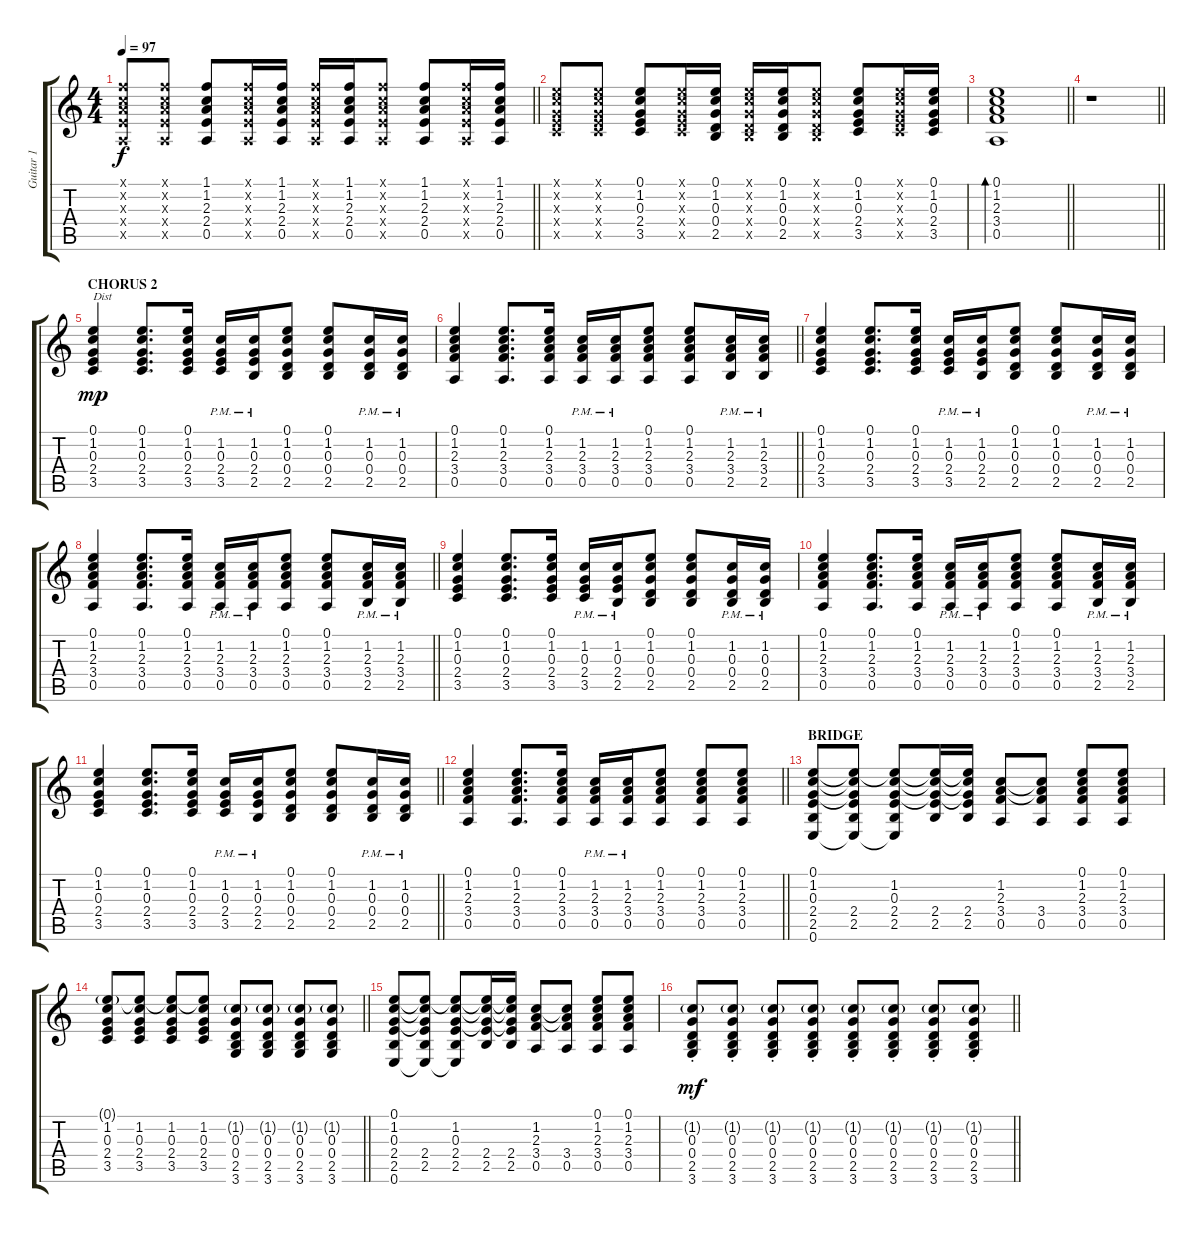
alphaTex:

\track ("Guitar 1" "Guitar 1") {instrument acousticguitarsteel}
\staff {score tabs}
\tuning (E4 B3 G3 D3 A2 E2) {hide}
\ts (4 4)
\tempo 97
\clef g2
\barLineRight lightlight
\ks c
(1.1{x} 1.2{x} 2.3{x} 2.4{x} 0.5{x}).8{dy f} (1.1{x} 1.2{x} 2.3{x} 2.4{x} 0.5{x}).8 (1.1 1.2 2.3 2.4 0.5).8 (1.1{x} 1.2{x} 2.3{x} 2.4{x} 0.5{x}).16 (1.1 1.2 2.3 2.4 0.5).16 (1.1{x} 1.2{x} 2.3{x} 2.4{x} 0.5{x}).16 (1.1 1.2 2.3 2.4 0.5).16 (1.1{x} 1.2{x} 2.3{x} 2.4{x} 0.5{x}).8 (1.1 1.2 2.3 2.4 0.5).8 (1.1{x} 1.2{x} 2.3{x} 2.4{x} 0.5{x}).16 (1.1 1.2 2.3 2.4 0.5).16 |
(0.1{x} 1.2{x} 0.3{x} 2.4{x} 3.5{x}).8 (0.1{x} 1.2{x} 0.3{x} 2.4{x} 3.5{x}).8 (0.1 1.2 0.3 2.4 3.5).8 (0.1{x} 1.2{x} 0.3{x} 2.4{x} 3.5{x}).16 (0.1 1.2 0.3 0.4 2.5).16 (0.1{x} 1.2{x} 0.3{x} 0.4{x} 2.5{x}).16 (0.1 1.2 0.3 0.4 2.5).16 (0.1{x} 1.2{x} 0.3{x} 0.4{x} 2.5{x}).8 (0.1 1.2 0.3 2.4 3.5).8 (0.1{x} 1.2{x} 0.3{x} 2.4{x} 3.5{x}).16 (0.1 1.2 0.3 2.4 3.5).16 |
\barLineRight lightlight
(0.1 1.2 2.3 3.4 0.5).1{bd 120} |
\barLineRight lightlight
r.1 |
\section ("" "CHORUS 2")
(0.1 1.2 0.3 2.4 3.5).4{txt "Dist" dy mp instrument distortionguitar} (0.1 1.2 0.3 2.4 3.5).8{d} (0.1 1.2 0.3 2.4 3.5).16 (1.2{pm} 0.3{pm} 2.4{pm} 3.5{pm}).16 (1.2{pm} 0.3{pm} 2.4{pm} 2.5{pm}).16 (0.1 1.2 0.3 0.4 2.5).8 (0.1 1.2 0.3 0.4 2.5).8 (1.2{pm} 0.3{pm} 0.4{pm} 2.5{pm}).16 (1.2{pm} 0.3{pm} 0.4{pm} 2.5{pm}).16 |
\barLineRight lightlight
(0.1 1.2 2.3 3.4 0.5).4 (0.1 1.2 2.3 3.4 0.5).8{d} (0.1 1.2 2.3 3.4 0.5).16 (1.2{pm} 2.3{pm} 3.4{pm} 0.5{pm}).16 (1.2{pm} 2.3{pm} 3.4{pm} 0.5{pm}).16 (0.1 1.2 2.3 3.4 0.5).8 (0.1 1.2 2.3 3.4 0.5).8 (1.2{pm} 2.3{pm} 3.4{pm} 2.5{pm}).16 (1.2{pm} 2.3{pm} 3.4{pm} 2.5{pm}).16 |
(0.1 1.2 0.3 2.4 3.5).4 (0.1 1.2 0.3 2.4 3.5).8{d} (0.1 1.2 0.3 2.4 3.5).16 (1.2{pm} 0.3{pm} 2.4{pm} 3.5{pm}).16 (1.2{pm} 0.3{pm} 2.4{pm} 2.5{pm}).16 (0.1 1.2 0.3 0.4 2.5).8 (0.1 1.2 0.3 0.4 2.5).8 (1.2{pm} 0.3{pm} 0.4{pm} 2.5{pm}).16 (1.2{pm} 0.3{pm} 0.4{pm} 2.5{pm}).16 |
\barLineRight lightlight
(0.1 1.2 2.3 3.4 0.5).4 (0.1 1.2 2.3 3.4 0.5).8{d} (0.1 1.2 2.3 3.4 0.5).16 (1.2{pm} 2.3{pm} 3.4{pm} 0.5{pm}).16 (1.2{pm} 2.3{pm} 3.4{pm} 0.5{pm}).16 (0.1 1.2 2.3 3.4 0.5).8 (0.1 1.2 2.3 3.4 0.5).8 (1.2{pm} 2.3{pm} 3.4{pm} 2.5{pm}).16 (1.2{pm} 2.3{pm} 3.4{pm} 2.5{pm}).16 |
(0.1 1.2 0.3 2.4 3.5).4 (0.1 1.2 0.3 2.4 3.5).8{d} (0.1 1.2 0.3 2.4 3.5).16 (1.2{pm} 0.3{pm} 2.4{pm} 3.5{pm}).16 (1.2{pm} 0.3{pm} 2.4{pm} 2.5{pm}).16 (0.1 1.2 0.3 0.4 2.5).8 (0.1 1.2 0.3 0.4 2.5).8 (1.2{pm} 0.3{pm} 0.4{pm} 2.5{pm}).16 (1.2{pm} 0.3{pm} 0.4{pm} 2.5{pm}).16 |
(0.1 1.2 2.3 3.4 0.5).4 (0.1 1.2 2.3 3.4 0.5).8{d} (0.1 1.2 2.3 3.4 0.5).16 (1.2{pm} 2.3{pm} 3.4{pm} 0.5{pm}).16 (1.2{pm} 2.3{pm} 3.4{pm} 0.5{pm}).16 (0.1 1.2 2.3 3.4 0.5).8 (0.1 1.2 2.3 3.4 0.5).8 (1.2{pm} 2.3{pm} 3.4{pm} 2.5{pm}).16 (1.2{pm} 2.3{pm} 3.4{pm} 2.5{pm}).16 |
\barLineRight lightlight
(0.1 1.2 0.3 2.4 3.5).4 (0.1 1.2 0.3 2.4 3.5).8{d} (0.1 1.2 0.3 2.4 3.5).16 (1.2{pm} 0.3{pm} 2.4{pm} 3.5{pm}).16 (1.2{pm} 0.3{pm} 2.4{pm} 2.5{pm}).16 (0.1 1.2 0.3 0.4 2.5).8 (0.1 1.2 0.3 0.4 2.5).8 (1.2{pm} 0.3{pm} 0.4{pm} 2.5{pm}).16 (1.2{pm} 0.3{pm} 0.4{pm} 2.5{pm}).16 |
\barLineRight lightlight
(0.1 1.2 2.3 3.4 0.5).4 (0.1 1.2 2.3 3.4 0.5).8{d} (0.1 1.2 2.3 3.4 0.5).16 (1.2{pm} 2.3{pm} 3.4{pm} 0.5{pm}).16 (1.2{pm} 2.3{pm} 3.4{pm} 0.5{pm}).16 (0.1 1.2 2.3 3.4 0.5).8 (0.1 1.2 2.3 3.4 0.5).8 (0.1 1.2 2.3 3.4 0.5).8 |
\section ("" "BRIDGE")
(0.1 1.2 0.3 2.4 2.5 0.6).8 (0.1{t} 1.2{t} 0.3{t} 2.4 2.5 0.6{t}).8 (0.1{t} 1.2 0.3 2.4 2.5 0.6{t}).8 (0.1{t} 1.2{t} 0.3{t} 2.4 2.5).16 (0.1{t} 1.2{t} 0.3{t} 2.4 2.5).16 (1.2 2.3 3.4 0.5).8 (1.2{t} 2.3{t} 3.4 0.5).8 (0.1 1.2 2.3 3.4 0.5).8 (0.1 1.2 2.3 3.4 0.5).8 |
\barLineRight lightlight
(0.1{g} 1.2 0.3 2.4 3.5).8 (0.1{t} 1.2 0.3 2.4 3.5).8 (0.1{t} 1.2 0.3 2.4 3.5).8 (0.1{t} 1.2 0.3 2.4 3.5).8 (1.2{g} 0.3 0.4 2.5 3.6).8 (1.2{g} 0.3 0.4 2.5 3.6).8 (1.2{g} 0.3 0.4 2.5 3.6).8 (1.2{g} 0.3 0.4 2.5 3.6).8 |
(0.1 1.2 0.3 2.4 2.5 0.6).8 (0.1{t} 1.2{t} 0.3{t} 2.4 2.5 0.6{t}).8 (0.1{t} 1.2 0.3 2.4 2.5 0.6{t}).8 (0.1{t} 1.2{t} 0.3{t} 2.4 2.5).16 (0.1{t} 1.2{t} 0.3{t} 2.4 2.5).16 (1.2 2.3 3.4 0.5).8 (1.2{t} 2.3{t} 3.4 0.5).8 (0.1 1.2 2.3 3.4 0.5).8 (0.1 1.2 2.3 3.4 0.5).8 |
\barLineRight lightlight
(1.2{g st} 0.3{st} 0.4 2.5 3.6).8{dy mf} (1.2{g st} 0.3{st} 0.4{st} 2.5 3.6).8 (1.2{g st} 0.3{st} 0.4 2.5 3.6).8 (1.2{g st} 0.3{st} 0.4{st} 2.5 3.6).8 (1.2{g st} 0.3{st} 0.4 2.5 3.6).8 (1.2{g st} 0.3{st} 0.4{st} 2.5 3.6).8 (1.2{g st} 0.3{st} 0.4 2.5 3.6).8 (1.2{g st} 0.3{st} 0.4{st} 2.5 3.6).8
